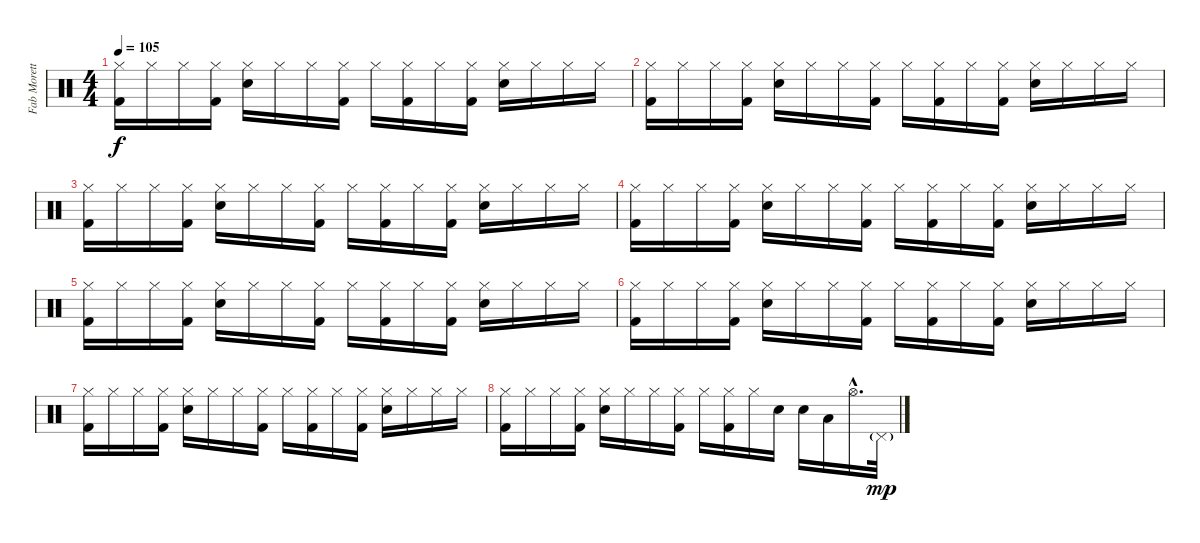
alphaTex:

\track ("Fab Moretti" "Fab Morett") {instrument percussion}
\staff {score}
\articulation defaults
\ts (4 4)
\tempo 105
\clef neutral
\ks c
("Hi-Hat (closed)" "Kick (hit) 2").16{dy f} "Hi-Hat (closed)".16 "Hi-Hat (closed)".16 ("Hi-Hat (closed)" "Kick (hit) 2").16 ("Hi-Hat (closed)" "Snare (hit) 2").16 "Hi-Hat (closed)".16 "Hi-Hat (closed)".16 ("Hi-Hat (closed)" "Kick (hit) 2").16 "Hi-Hat (closed)".16 ("Hi-Hat (closed)" "Kick (hit) 2").16 "Hi-Hat (closed)".16 ("Hi-Hat (closed)" "Kick (hit) 2").16 ("Hi-Hat (closed)" "Snare (hit) 2").16 "Hi-Hat (closed)".16 "Hi-Hat (closed)".16 "Hi-Hat (closed)".16 |
("Hi-Hat (closed)" "Kick (hit) 2").16 "Hi-Hat (closed)".16 "Hi-Hat (closed)".16 ("Hi-Hat (closed)" "Kick (hit) 2").16 ("Hi-Hat (closed)" "Snare (hit) 2").16 "Hi-Hat (closed)".16 "Hi-Hat (closed)".16 ("Hi-Hat (closed)" "Kick (hit) 2").16 "Hi-Hat (closed)".16 ("Hi-Hat (closed)" "Kick (hit) 2").16 "Hi-Hat (closed)".16 ("Hi-Hat (closed)" "Kick (hit) 2").16 ("Hi-Hat (closed)" "Snare (hit) 2").16 "Hi-Hat (closed)".16 "Hi-Hat (closed)".16 "Hi-Hat (closed)".16 |
("Hi-Hat (closed)" "Kick (hit) 2").16 "Hi-Hat (closed)".16 "Hi-Hat (closed)".16 ("Hi-Hat (closed)" "Kick (hit) 2").16 ("Hi-Hat (closed)" "Snare (hit) 2").16 "Hi-Hat (closed)".16 "Hi-Hat (closed)".16 ("Hi-Hat (closed)" "Kick (hit) 2").16 "Hi-Hat (closed)".16 ("Hi-Hat (closed)" "Kick (hit) 2").16 "Hi-Hat (closed)".16 ("Hi-Hat (closed)" "Kick (hit) 2").16 ("Hi-Hat (closed)" "Snare (hit) 2").16 "Hi-Hat (closed)".16 "Hi-Hat (closed)".16 "Hi-Hat (closed)".16 |
("Hi-Hat (closed)" "Kick (hit) 2").16 "Hi-Hat (closed)".16 "Hi-Hat (closed)".16 ("Hi-Hat (closed)" "Kick (hit) 2").16 ("Hi-Hat (closed)" "Snare (hit) 2").16 "Hi-Hat (closed)".16 "Hi-Hat (closed)".16 ("Hi-Hat (closed)" "Kick (hit) 2").16 "Hi-Hat (closed)".16 ("Hi-Hat (closed)" "Kick (hit) 2").16 "Hi-Hat (closed)".16 ("Hi-Hat (closed)" "Kick (hit) 2").16 ("Hi-Hat (closed)" "Snare (hit) 2").16 "Hi-Hat (closed)".16 "Hi-Hat (closed)".16 "Hi-Hat (closed)".16 |
("Hi-Hat (closed)" "Kick (hit) 2").16 "Hi-Hat (closed)".16 "Hi-Hat (closed)".16 ("Hi-Hat (closed)" "Kick (hit) 2").16 ("Hi-Hat (closed)" "Snare (hit) 2").16 "Hi-Hat (closed)".16 "Hi-Hat (closed)".16 ("Hi-Hat (closed)" "Kick (hit) 2").16 "Hi-Hat (closed)".16 ("Hi-Hat (closed)" "Kick (hit) 2").16 "Hi-Hat (closed)".16 ("Hi-Hat (closed)" "Kick (hit) 2").16 ("Hi-Hat (closed)" "Snare (hit) 2").16 "Hi-Hat (closed)".16 "Hi-Hat (closed)".16 "Hi-Hat (closed)".16 |
("Hi-Hat (closed)" "Kick (hit) 2").16 "Hi-Hat (closed)".16 "Hi-Hat (closed)".16 ("Hi-Hat (closed)" "Kick (hit) 2").16 ("Hi-Hat (closed)" "Snare (hit) 2").16 "Hi-Hat (closed)".16 "Hi-Hat (closed)".16 ("Hi-Hat (closed)" "Kick (hit) 2").16 "Hi-Hat (closed)".16 ("Hi-Hat (closed)" "Kick (hit) 2").16 "Hi-Hat (closed)".16 ("Hi-Hat (closed)" "Kick (hit) 2").16 ("Hi-Hat (closed)" "Snare (hit) 2").16 "Hi-Hat (closed)".16 "Hi-Hat (closed)".16 "Hi-Hat (closed)".16 |
("Hi-Hat (closed)" "Kick (hit) 2").16 "Hi-Hat (closed)".16 "Hi-Hat (closed)".16 ("Hi-Hat (closed)" "Kick (hit) 2").16 ("Hi-Hat (closed)" "Snare (hit) 2").16 "Hi-Hat (closed)".16 "Hi-Hat (closed)".16 ("Hi-Hat (closed)" "Kick (hit) 2").16 "Hi-Hat (closed)".16 ("Hi-Hat (closed)" "Kick (hit) 2").16 "Hi-Hat (closed)".16 ("Hi-Hat (closed)" "Kick (hit) 2").16 ("Hi-Hat (closed)" "Snare (hit) 2").16 "Hi-Hat (closed)".16 "Hi-Hat (closed)".16 "Hi-Hat (closed)".16 |
("Hi-Hat (closed)" "Kick (hit) 2").16 "Hi-Hat (closed)".16 "Hi-Hat (closed)".16 ("Hi-Hat (closed)" "Kick (hit) 2").16 ("Hi-Hat (closed)" "Snare (hit) 2").16 "Hi-Hat (closed)".16 "Hi-Hat (closed)".16 ("Hi-Hat (closed)" "Kick (hit) 2").16 "Hi-Hat (closed)".16 ("Hi-Hat (closed)" "Kick (hit) 2").16 "Hi-Hat (closed)".16 "Snare (hit) 2".16 "Snare (hit) 2".16 "Low Tom (hit)".16 "Hi-Hat (open)"{hac}.16{d} "Pedal Hi-Hat (hit)"{g}.32{dy mp}
